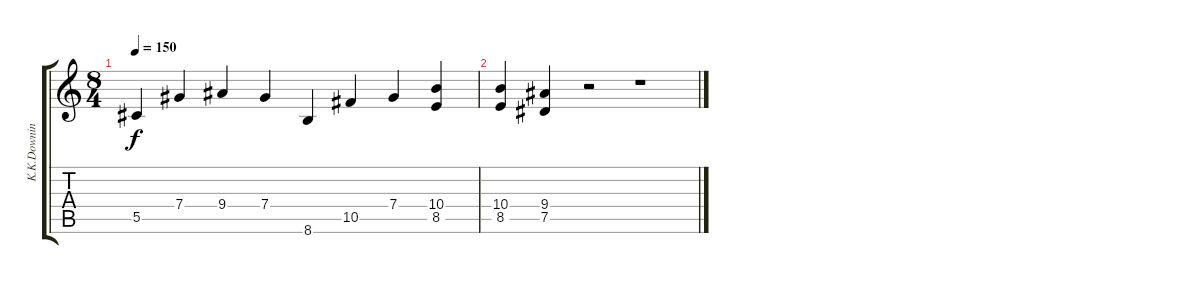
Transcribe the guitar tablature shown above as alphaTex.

\track ("K.K.Downing" "K.K.Downin") {instrument distortionguitar}
\staff {score tabs}
\tuning (Eb4 Bb3 Gb3 Db3 Ab2 Eb2) {hide}
\ts (8 4)
\tempo 150
\clef g2
\ks c
5.5.4{dy f} 7.4.4 9.4.4 7.4.4 8.6.4 10.5.4 7.4.4 (10.4 8.5).4 |
(10.4 8.5).4 (9.4 7.5).4 r.2 r.1
